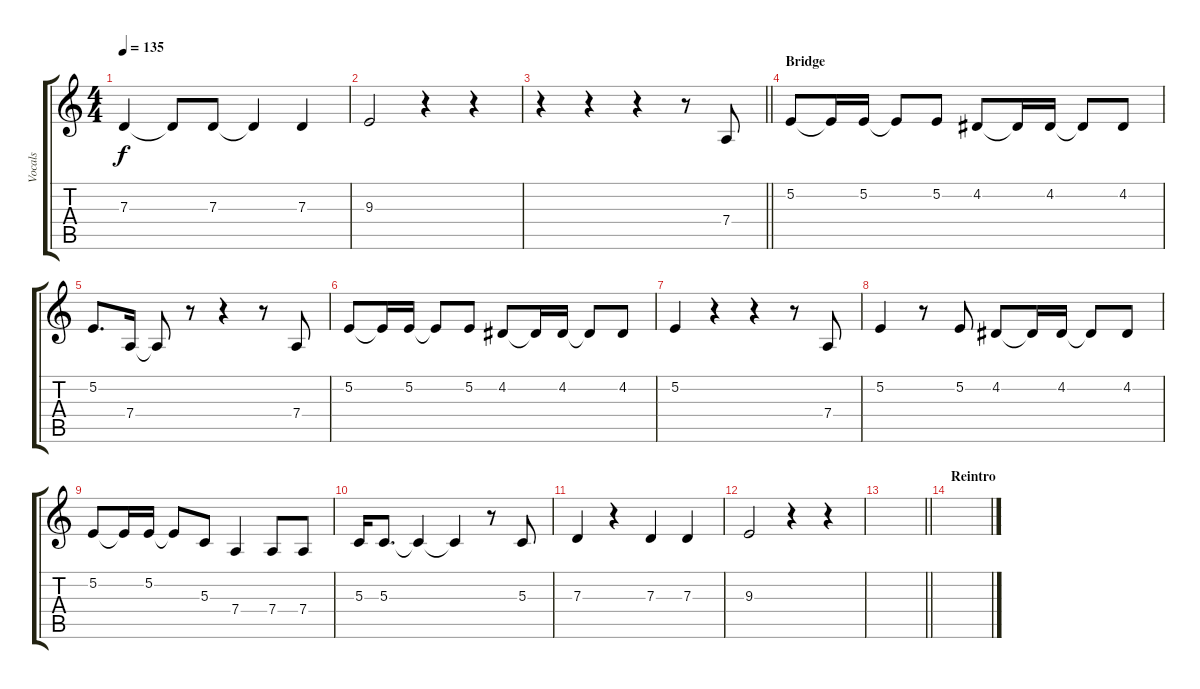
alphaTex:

\track ("Vocals" "Vocals") {instrument flute}
\staff {score tabs}
\tuning (E4 B3 G3 D3 A2 E2) {hide}
\ts (4 4)
\tempo 135
\clef g2
\ks c
7.3.4{dy f} 7.3{t}.8 7.3.8 7.3{t}.4 7.3.4 |
9.3.2 r.4 r.4 |
\barLineRight lightlight
r.4 r.4 r.4 r.8 7.4.8 |
\section ("" "Bridge")
5.2.8 5.2{t}.16 5.2.16 5.2{t}.8 5.2.8 4.2.8 4.2{t}.16 4.2.16 4.2{t}.8 4.2.8 |
5.2.8{d} 7.4.16 7.4{t}.8 r.8 r.4 r.8 7.4.8 |
5.2.8 5.2{t}.16 5.2.16 5.2{t}.8 5.2.8 4.2.8 4.2{t}.16 4.2.16 4.2{t}.8 4.2.8 |
5.2.4 r.4 r.4 r.8 7.4.8 |
5.2.4 r.8 5.2.8 4.2.8 4.2{t}.16 4.2.16 4.2{t}.8 4.2.8 |
5.2.8 5.2{t}.16 5.2.16 5.2{t}.8 5.3.8 7.4.4 7.4.8 7.4.8 |
5.3.16 5.3.8{d} 5.3{t}.4 5.3{t}.4 r.8 5.3.8 |
7.3.4 r.4 7.3.4 7.3.4 |
9.3.2 r.4 r.4 |
\barLineRight lightlight
|
\section ("" "Reintro")
